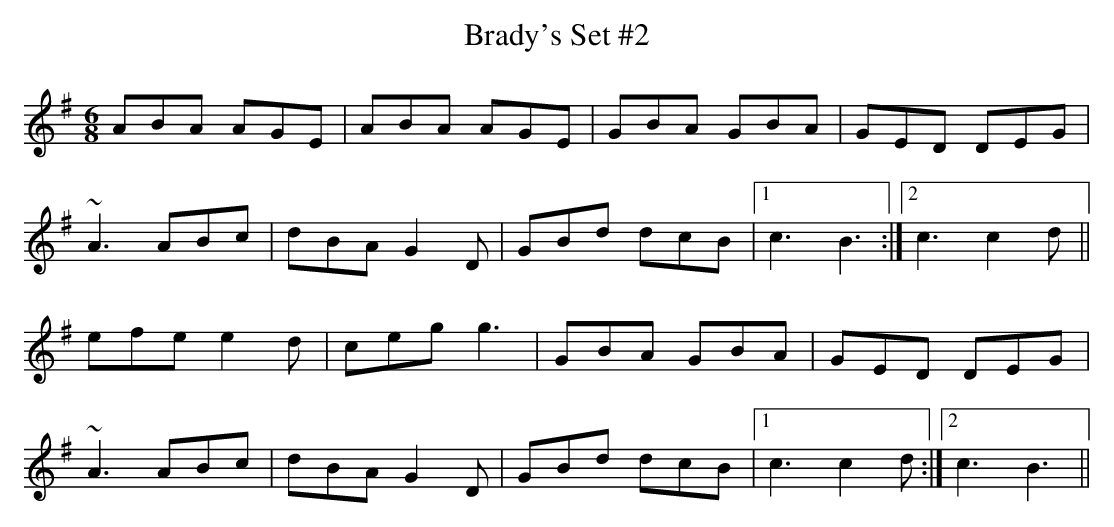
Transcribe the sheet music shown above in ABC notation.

X:1
T:Brady's Set #2
M:6/8
L:1/8
K:Ador
ABA AGE|ABA AGE|GBA GBA|GED DEG|!
~A3 ABc|dBA G2D|GBd dcB|1 c3 B3:|2 c3 c2d||!
efe e2d|ceg g3|GBA GBA|GED DEG|!
~A3 ABc|dBA G2D|GBd dcB|1 c3 c2d:|2 c3 B3||!
